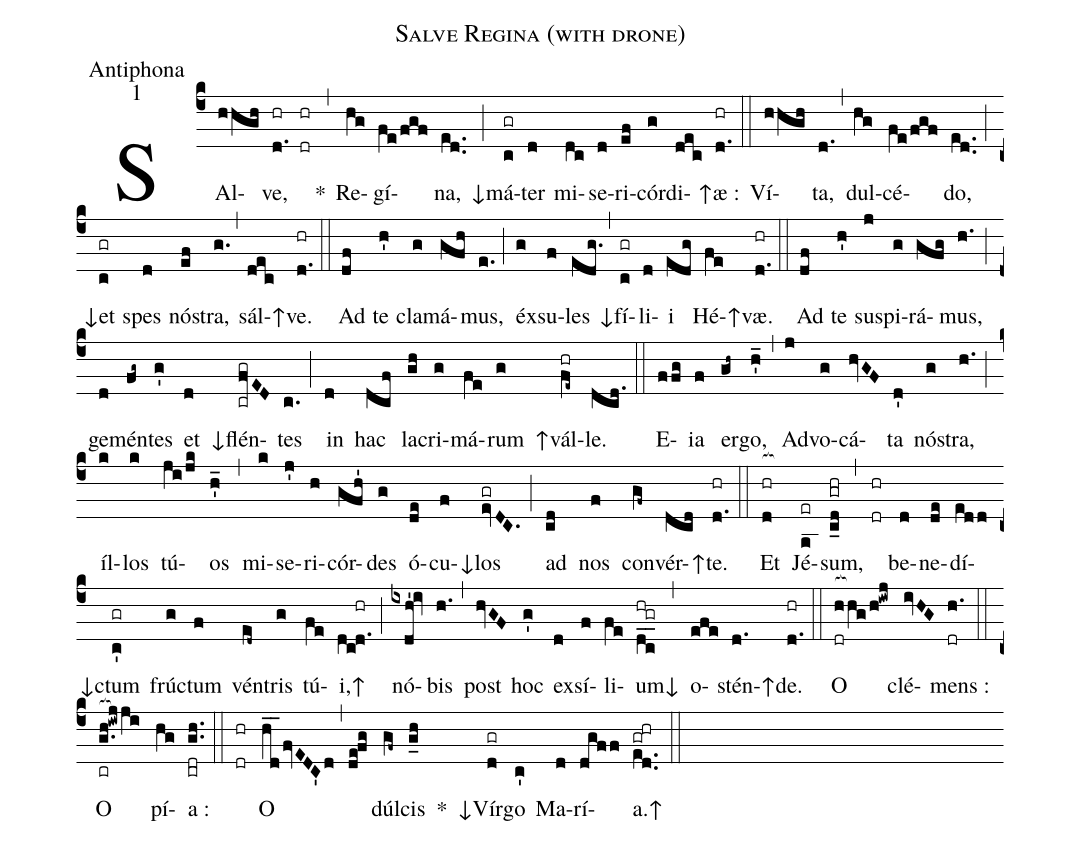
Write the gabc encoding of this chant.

name: Salve Regina (with drone);
office-part: Antiphona;
mode: 1;
%%
(c4)SAl(hhgh)ve,({hr}d.) ({dr}hr) *(,) Re(hg)gí(fe/fgf)na,(ed..) (;) ↓má({c}gr)ter(d) mi(dc)se(d)ri(ef)cór(g)di(dec)↑æ :({hr}d.) (::)
Ví(hhgh)ta,(d.) (,) dul(hg)cé(fe/fgf)do,(ed..) (;) ↓et({c}gr) spes(d) nó(ef)stra,(g.) (,) sál-(dec)↑ve.({hr}d.) (::)
Ad(df) te(h') cla(g)má(gfh)mus,(e.) (;)
éx(g)su(f)les(edg.) (,) ↓fí({c}gr)li(d)i(edg) Hé-(fe)↑væ.({hr}d.) (::)
Ad(df) te(h') sus(j)pi(g)rá(gfg)mus,(h.) (;)
ge(d)mén(fg~)tes(g') et(d) ↓flén({fv}{cr}gr/ED)tes(c.) (;)

in(d) hac(dcf) la(gh)cri(g)má(fe)rum(g) ↑vál({fe~}hr)le.(dcd.) (::)
E(f/fg)ia(f) er(gh~)go,(h'_) (,) Ad(j)vo(g)cá(hvGF)ta(d') nó(g)stra,(h.) (;)
íl(k)los(k) tú(ji/jk)os(h'_) (,) mi(k)se(j')ri(h)cór(gfh')des(g) ó(de)cu-(f)↓los({ev}gr/DC.) (;)
ad(cd) nos(f) con(gf~)vér-(dcd)↑te.({hr}d.) (::)
Et({d}hr[ocb:1{]) Jé({er}a)sum,({c_d}{gr}hr[ocb:0}]) (,) ({dr}hr) be(d)ne(de)dí-(ed/d)↓ctum({c'}gr) frú(g)ctum(f) vén(ed~)tris(g) tú(fe)i,↑(dc{hr}d.) (;)
nó(ixdh'!iv)bis(h.) (,) post(hvGF) hoc(g') ex(d)sí(f)li(fe)um↓({hr!gr}d_c_) (,) o(efe)stén-(d.)↑de.({hr}d.) (::)

O({dr}h[ocb:1{]/hg/h!iwj) clé(ivHG)mens :({dr}h.[ocb:0}]) (::)
O({cr}g.h[ocb:1{]!iwj/ji) pí(hg)a :({dr}{cr}gh..[ocb:0}]) (::)
({dr}hr) O(h_d_/fvEDC'd,de!fg) dúl(gf~)cis(g_h) *() ↓Vír({d}gr)go(c') Ma(d)rí(dgf/f)a.↑({gr!hr}ed..) (::)
